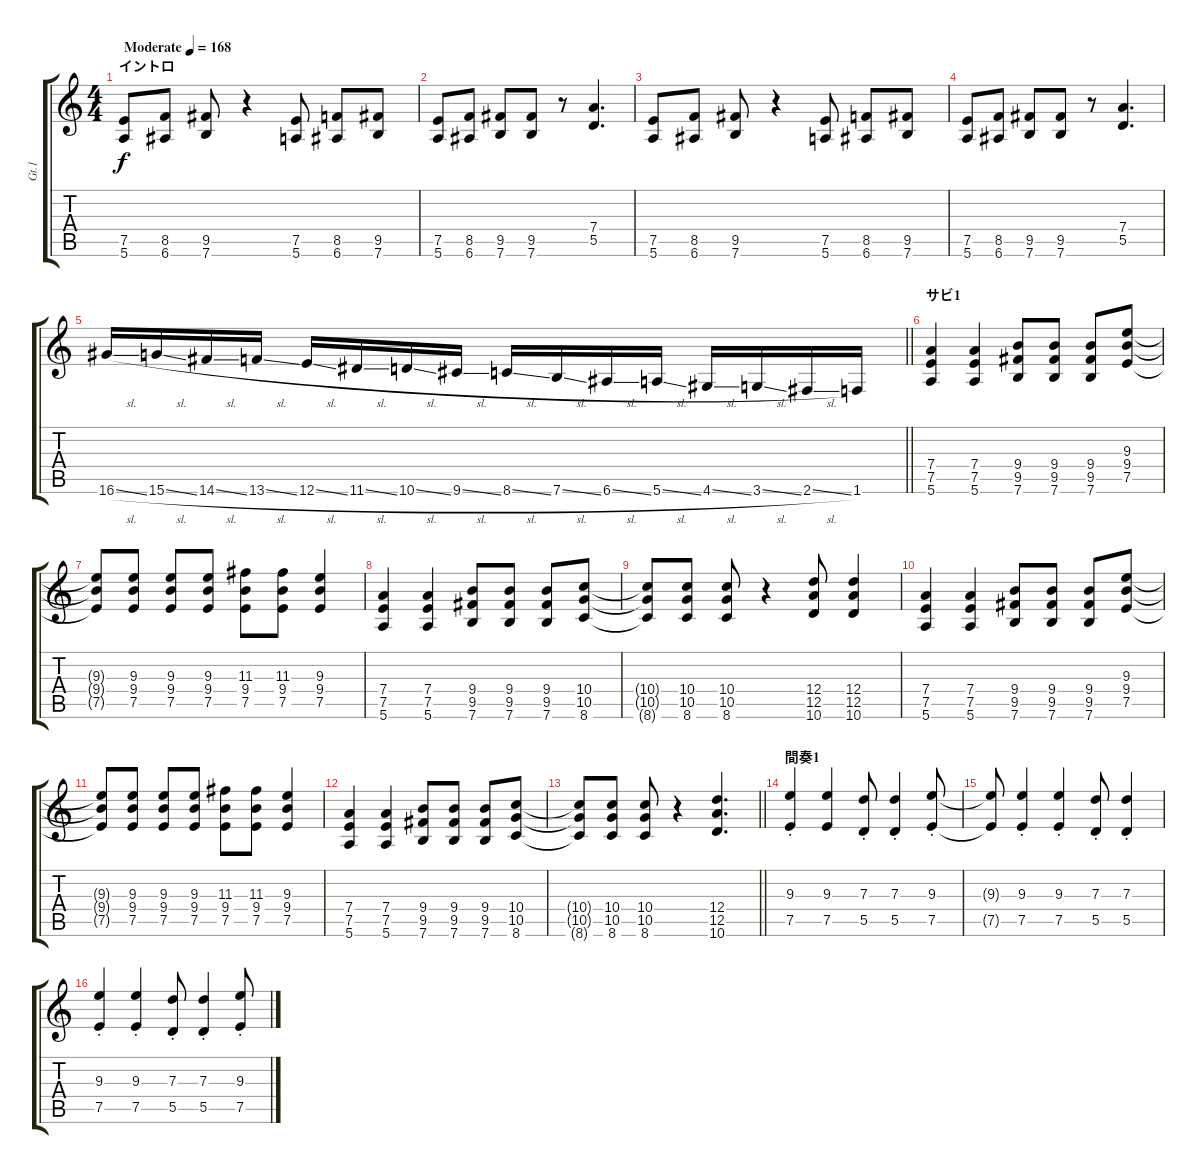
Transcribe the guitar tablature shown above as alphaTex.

\track ("Gt.1" "Gt.1") {instrument overdrivenguitar}
\staff {score tabs}
\tuning (E4 B3 G3 D3 A2 E2) {hide}
\ts (4 4)
\section ("" "イントロ")
\tempo (168 "Moderate")
\clef g2
\ks c
(7.5 5.6).8{dy f instrument overdrivenguitar} (8.5 6.6).8 (9.5 7.6).8 r.4 (7.5 5.6).8 (8.5 6.6).8 (9.5 7.6).8 |
(7.5 5.6).8 (8.5 6.6).8 (9.5 7.6).8 (9.5 7.6).8 r.8 (7.4 5.5).4{d} |
(7.5 5.6).8 (8.5 6.6).8 (9.5 7.6).8 r.4 (7.5 5.6).8 (8.5 6.6).8 (9.5 7.6).8 |
(7.5 5.6).8 (8.5 6.6).8 (9.5 7.6).8 (9.5 7.6).8 r.8 (7.4 5.5).4{d} |
\barLineRight lightlight
16.6{sl}.16 15.6{sl}.16 14.6{sl}.16 13.6{sl}.16 12.6{sl}.16 11.6{sl}.16 10.6{sl}.16 9.6{sl}.16 8.6{sl}.16 7.6{sl}.16 6.6{sl}.16 5.6{sl}.16 4.6{sl}.16 3.6{sl}.16 2.6{sl}.16 1.6.16 |
\section ("" "サビ1")
(7.4 7.5 5.6).4 (7.4 7.5 5.6).4 (9.4 9.5 7.6).8 (9.4 9.5 7.6).8 (9.4 9.5 7.6).8 (9.3 9.4 7.5).8 |
(9.3{t} 9.4{t} 7.5{t}).8 (9.3 9.4 7.5).8 (9.3 9.4 7.5).8 (9.3 9.4 7.5).8 (11.3 9.4 7.5).8 (11.3 9.4 7.5).8 (9.3 9.4 7.5).4 |
(7.4 7.5 5.6).4 (7.4 7.5 5.6).4 (9.4 9.5 7.6).8 (9.4 9.5 7.6).8 (9.4 9.5 7.6).8 (10.4 10.5 8.6).8 |
(10.4{t} 10.5{t} 8.6{t}).8 (10.4 10.5 8.6).8 (10.4 10.5 8.6).8 r.4 (12.4 12.5 10.6).8 (12.4 12.5 10.6).4 |
(7.4 7.5 5.6).4 (7.4 7.5 5.6).4 (9.4 9.5 7.6).8 (9.4 9.5 7.6).8 (9.4 9.5 7.6).8 (9.3 9.4 7.5).8 |
(9.3{t} 9.4{t} 7.5{t}).8 (9.3 9.4 7.5).8 (9.3 9.4 7.5).8 (9.3 9.4 7.5).8 (11.3 9.4 7.5).8 (11.3 9.4 7.5).8 (9.3 9.4 7.5).4 |
(7.4 7.5 5.6).4 (7.4 7.5 5.6).4 (9.4 9.5 7.6).8 (9.4 9.5 7.6).8 (9.4 9.5 7.6).8 (10.4 10.5 8.6).8 |
\barLineRight lightlight
(10.4{t} 10.5{t} 8.6{t}).8 (10.4 10.5 8.6).8 (10.4 10.5 8.6).8 r.4 (12.4 12.5 10.6).4{d} |
\section ("" "間奏1")
(9.3{st} 7.5{st}).4 (9.3 7.5).4 (7.3{st} 5.5{st}).8 (7.3{st} 5.5{st}).4 (9.3{st} 7.5{st}).8 |
(9.3{t} 7.5{t}).8 (9.3{st} 7.5{st}).4 (9.3{st} 7.5{st}).4 (7.3{st} 5.5{st}).8 (7.3{st} 5.5{st}).4 |
(9.3{st} 7.5{st}).4 (9.3{st} 7.5{st}).4 (7.3{st} 5.5{st}).8 (7.3{st} 5.5{st}).4 (9.3{st} 7.5{st}).8
